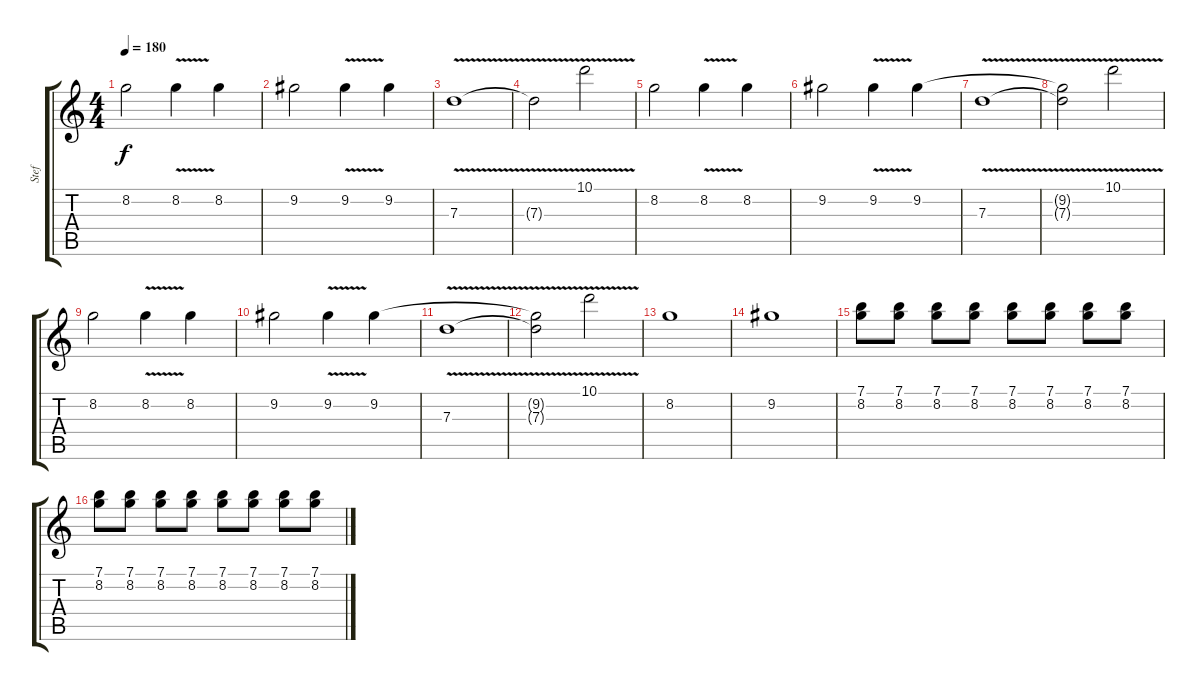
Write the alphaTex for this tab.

\track ("Stef" "Stef") {instrument distortionguitar}
\staff {score tabs}
\tuning (E4 B3 G3 D3 A2 D2) {hide}
\ts (4 4)
\tempo 180
\clef g2
\ks c
8.2.2{dy f} 8.2{v}.4 8.2.4 |
9.2.2 9.2{v}.4 9.2.4 |
7.3{v}.1 |
7.3{t}.2 10.1{v}.2 |
8.2.2 8.2{v}.4 8.2.4 |
9.2.2 9.2{v}.4 9.2.4 |
7.3{v}.1 |
(9.2{t} 7.3{t}).2 10.1{v}.2 |
8.2.2 8.2{v}.4 8.2.4 |
9.2.2 9.2{v}.4 9.2.4 |
7.3{v}.1 |
(9.2{t} 7.3{t}).2 10.1{v}.2 |
8.2.1 |
9.2.1 |
(7.1 8.2).8{volume 13} (7.1 8.2).8 (7.1 8.2).8 (7.1 8.2).8 (7.1 8.2).8 (7.1 8.2).8 (7.1 8.2).8 (7.1 8.2).8 |
(7.1 8.2).8 (7.1 8.2).8 (7.1 8.2).8 (7.1 8.2).8 (7.1 8.2).8 (7.1 8.2).8 (7.1 8.2).8 (7.1 8.2).8
